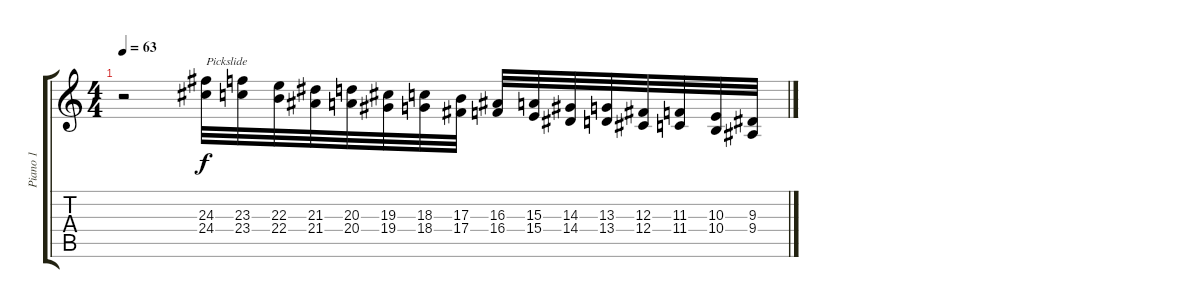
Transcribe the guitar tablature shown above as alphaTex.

\track ("Piano 1" "Piano 1") {instrument acousticgrandpiano}
\staff {score tabs}
\tuning (Eb4 Bb3 Gb3 Db3 Ab2 Db2) {hide}
\ts (4 4)
\tempo 63
\clef g2
\ks c
r.2{dy f} (24.3 24.4).32{txt "Pickslide" instrument guitarfretnoise} (23.3 23.4).32 (22.3 22.4).32 (21.3 21.4).32 (20.3 20.4).32 (19.3 19.4).32 (18.3 18.4).32 (17.3 17.4).32 (16.3 16.4).32 (15.3 15.4).32 (14.3 14.4).32 (13.3 13.4).32 (12.3 12.4).32 (11.3 11.4).32 (10.3 10.4).32 (9.3 9.4).32
